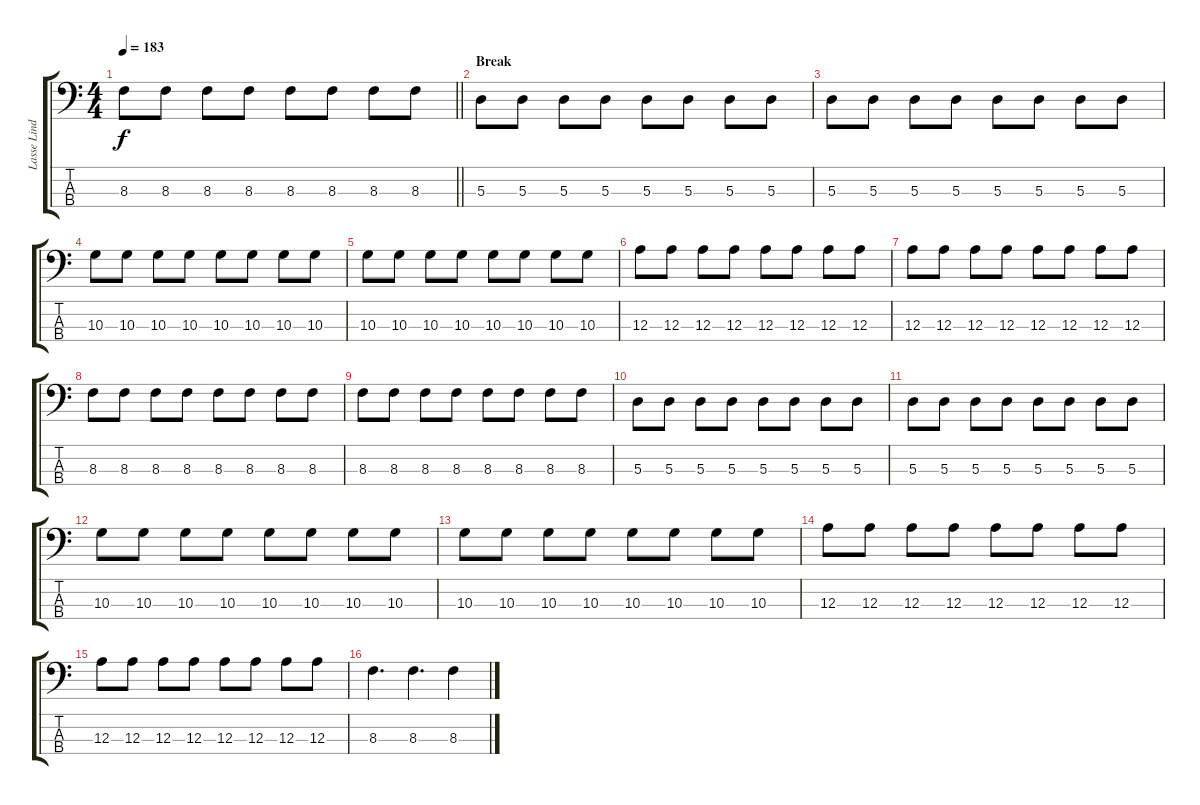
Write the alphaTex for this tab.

\track ("Lasse Lindfors - Bass" "Lasse Lind") {instrument electricbasspick}
\staff {score tabs}
\tuning (G2 D2 A1 D1) {hide}
\ts (4 4)
\tempo 183
\clef f4
\barLineRight lightlight
\ks c
8.3.8{dy f} 8.3.8 8.3.8 8.3.8 8.3.8 8.3.8 8.3.8 8.3.8 |
\section ("" "Break")
5.3.8 5.3.8 5.3.8 5.3.8 5.3.8 5.3.8 5.3.8 5.3.8 |
5.3.8 5.3.8 5.3.8 5.3.8 5.3.8 5.3.8 5.3.8 5.3.8 |
10.3.8 10.3.8 10.3.8 10.3.8 10.3.8 10.3.8 10.3.8 10.3.8 |
10.3.8 10.3.8 10.3.8 10.3.8 10.3.8 10.3.8 10.3.8 10.3.8 |
12.3.8 12.3.8 12.3.8 12.3.8 12.3.8 12.3.8 12.3.8 12.3.8 |
12.3.8 12.3.8 12.3.8 12.3.8 12.3.8 12.3.8 12.3.8 12.3.8 |
8.3.8 8.3.8 8.3.8 8.3.8 8.3.8 8.3.8 8.3.8 8.3.8 |
8.3.8 8.3.8 8.3.8 8.3.8 8.3.8 8.3.8 8.3.8 8.3.8 |
5.3.8 5.3.8 5.3.8 5.3.8 5.3.8 5.3.8 5.3.8 5.3.8 |
5.3.8 5.3.8 5.3.8 5.3.8 5.3.8 5.3.8 5.3.8 5.3.8 |
10.3.8 10.3.8 10.3.8 10.3.8 10.3.8 10.3.8 10.3.8 10.3.8 |
10.3.8 10.3.8 10.3.8 10.3.8 10.3.8 10.3.8 10.3.8 10.3.8 |
12.3.8 12.3.8 12.3.8 12.3.8 12.3.8 12.3.8 12.3.8 12.3.8 |
12.3.8 12.3.8 12.3.8 12.3.8 12.3.8 12.3.8 12.3.8 12.3.8 |
8.3.4{d} 8.3.4{d} 8.3.4
